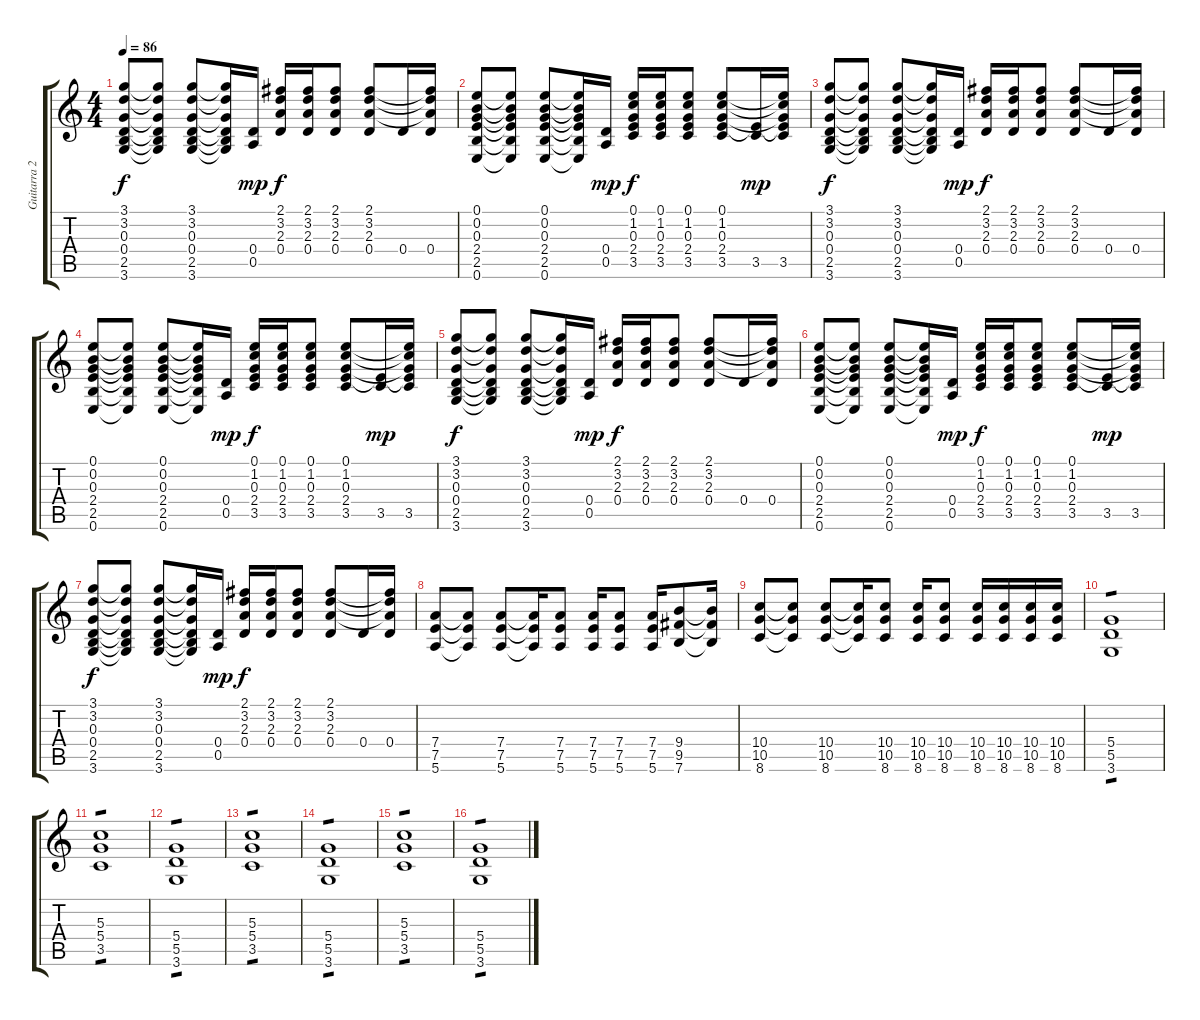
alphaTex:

\track ("Guitarra 2 ((Craig))" "Guitarra 2") {instrument distortionguitar}
\staff {score tabs}
\tuning (E4 B3 G3 D3 A2 E2) {hide}
\ts (4 4)
\tempo 86
\clef g2
\ks c
(3.1 3.2 0.3 0.4 2.5 3.6).8{dy f instrument acousticguitarsteel} (3.1{t} 3.2{t} 0.3{t} 0.4{t} 2.5{t} 3.6{t}).8 (3.1 3.2 0.3 0.4 2.5 3.6).8 (3.1{t} 3.2{t} 0.3{t} 0.4{t} 2.5{t} 3.6{t}).16 (0.4 0.5).16{dy mp} (2.1 3.2 2.3 0.4).16{dy f} (2.1 3.2 2.3 0.4).16 (2.1 3.2 2.3 0.4).8 (2.1 3.2 2.3 0.4).8 0.4.16 (2.1{t} 3.2{t} 2.3{t} 0.4).16 |
(0.1 0.2 0.3 2.4 2.5 0.6).8{instrument acousticguitarsteel} (0.1{t} 0.2{t} 0.3{t} 2.4{t} 2.5{t} 0.6{t}).8 (0.1 0.2 0.3 2.4 2.5 0.6).8 (0.1{t} 0.2{t} 0.3{t} 2.4{t} 2.5{t} 0.6{t}).16 (0.4 0.5).16{dy mp} (0.1 1.2 0.3 2.4 3.5).16{dy f} (0.1 1.2 0.3 2.4 3.5).16 (0.1 1.2 0.3 2.4 3.5).8 (0.1 1.2 0.3 2.4 3.5).8 (2.4{t} 3.5).16{dy mp} (0.1{t} 1.2{t} 0.3{t} 2.4{t} 3.5).16 |
(3.1 3.2 0.3 0.4 2.5 3.6).8{dy f instrument acousticguitarsteel} (3.1{t} 3.2{t} 0.3{t} 0.4{t} 2.5{t} 3.6{t}).8 (3.1 3.2 0.3 0.4 2.5 3.6).8 (3.1{t} 3.2{t} 0.3{t} 0.4{t} 2.5{t} 3.6{t}).16 (0.4 0.5).16{dy mp} (2.1 3.2 2.3 0.4).16{dy f} (2.1 3.2 2.3 0.4).16 (2.1 3.2 2.3 0.4).8 (2.1 3.2 2.3 0.4).8 0.4.16 (2.1{t} 3.2{t} 2.3{t} 0.4).16 |
(0.1 0.2 0.3 2.4 2.5 0.6).8{instrument acousticguitarsteel} (0.1{t} 0.2{t} 0.3{t} 2.4{t} 2.5{t} 0.6{t}).8 (0.1 0.2 0.3 2.4 2.5 0.6).8 (0.1{t} 0.2{t} 0.3{t} 2.4{t} 2.5{t} 0.6{t}).16 (0.4 0.5).16{dy mp} (0.1 1.2 0.3 2.4 3.5).16{dy f} (0.1 1.2 0.3 2.4 3.5).16 (0.1 1.2 0.3 2.4 3.5).8 (0.1 1.2 0.3 2.4 3.5).8 (2.4{t} 3.5).16{dy mp} (0.1{t} 1.2{t} 0.3{t} 2.4{t} 3.5).16 |
(3.1 3.2 0.3 0.4 2.5 3.6).8{dy f instrument acousticguitarsteel} (3.1{t} 3.2{t} 0.3{t} 0.4{t} 2.5{t} 3.6{t}).8 (3.1 3.2 0.3 0.4 2.5 3.6).8 (3.1{t} 3.2{t} 0.3{t} 0.4{t} 2.5{t} 3.6{t}).16 (0.4 0.5).16{dy mp} (2.1 3.2 2.3 0.4).16{dy f} (2.1 3.2 2.3 0.4).16 (2.1 3.2 2.3 0.4).8 (2.1 3.2 2.3 0.4).8 0.4.16 (2.1{t} 3.2{t} 2.3{t} 0.4).16 |
(0.1 0.2 0.3 2.4 2.5 0.6).8{instrument acousticguitarsteel} (0.1{t} 0.2{t} 0.3{t} 2.4{t} 2.5{t} 0.6{t}).8 (0.1 0.2 0.3 2.4 2.5 0.6).8 (0.1{t} 0.2{t} 0.3{t} 2.4{t} 2.5{t} 0.6{t}).16 (0.4 0.5).16{dy mp} (0.1 1.2 0.3 2.4 3.5).16{dy f} (0.1 1.2 0.3 2.4 3.5).16 (0.1 1.2 0.3 2.4 3.5).8 (0.1 1.2 0.3 2.4 3.5).8 (2.4{t} 3.5).16{dy mp} (0.1{t} 1.2{t} 0.3{t} 2.4{t} 3.5).16 |
(3.1 3.2 0.3 0.4 2.5 3.6).8{dy f instrument acousticguitarsteel} (3.1{t} 3.2{t} 0.3{t} 0.4{t} 2.5{t} 3.6{t}).8 (3.1 3.2 0.3 0.4 2.5 3.6).8 (3.1{t} 3.2{t} 0.3{t} 0.4{t} 2.5{t} 3.6{t}).16 (0.4 0.5).16{dy mp} (2.1 3.2 2.3 0.4).16{dy f} (2.1 3.2 2.3 0.4).16 (2.1 3.2 2.3 0.4).8 (2.1 3.2 2.3 0.4).8 0.4.16 (2.1{t} 3.2{t} 2.3{t} 0.4).16 |
(7.4 7.5 5.6).8{instrument overdrivenguitar} (7.4{t} 7.5{t} 5.6{t}).8 (7.4 7.5 5.6).8 (7.4{t} 7.5{t} 5.6{t}).16 (7.4 7.5 5.6).8 (7.4 7.5 5.6).16 (7.4 7.5 5.6).8 (7.4 7.5 5.6).16 (9.4 9.5 7.6).8 (9.4{t} 9.5{t} 7.6{t}).16 |
(10.4 10.5 8.6).8 (10.4{t} 10.5{t} 8.6{t}).8 (10.4 10.5 8.6).8 (10.4{t} 10.5{t} 8.6{t}).16 (10.4 10.5 8.6).8 (10.4 10.5 8.6).16 (10.4 10.5 8.6).8 (10.4 10.5 8.6).16 (10.4 10.5 8.6).16 (10.4 10.5 8.6).16 (10.4 10.5 8.6).16 |
(5.4 5.5 3.6).1{tp 1} |
(5.3 5.4 3.5).1{tp 1} |
(5.4 5.5 3.6).1{tp 1} |
(5.3 5.4 3.5).1{tp 1} |
(5.4 5.5 3.6).1{tp 1} |
(5.3 5.4 3.5).1{tp 1} |
(5.4 5.5 3.6).1{tp 1}
